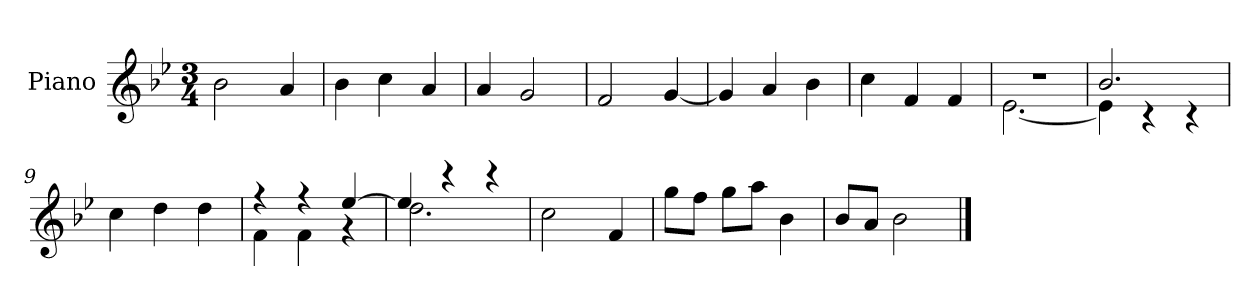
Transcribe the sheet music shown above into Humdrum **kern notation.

**kern
*part1
*staff1
*I"Piano
*I'P-no
*clefG2
*k[b-e-]
*M3/4
*MM176
=1
2b-\
4a/
=2
4b-\
4cc\
4a/
=3
4a/
2g/
=4
2f/
[4g/
=5
4g/]
4a/
4b-\
=6
4cc\
4f/
4f/
=7
*^
2.r	[2.e-\
=8	=8
2.b-/	4e-\]
.	4r
.	4r
*v	*v
=9
4cc\
4dd\
4dd\
=10
*^
4r	4f\
4r	4f\
[4ee-/	4r
=11	=11
4ee-/]	2.dd\
4r	.
4r	.
*v	*v
!!LO:LB:g=z
=12
2cc\
4f/
=13
8gg\L
8ff\J
8gg\L
8aa\J
4b-\
=14
8b-/L
8a/J
2b-\
==
*-
